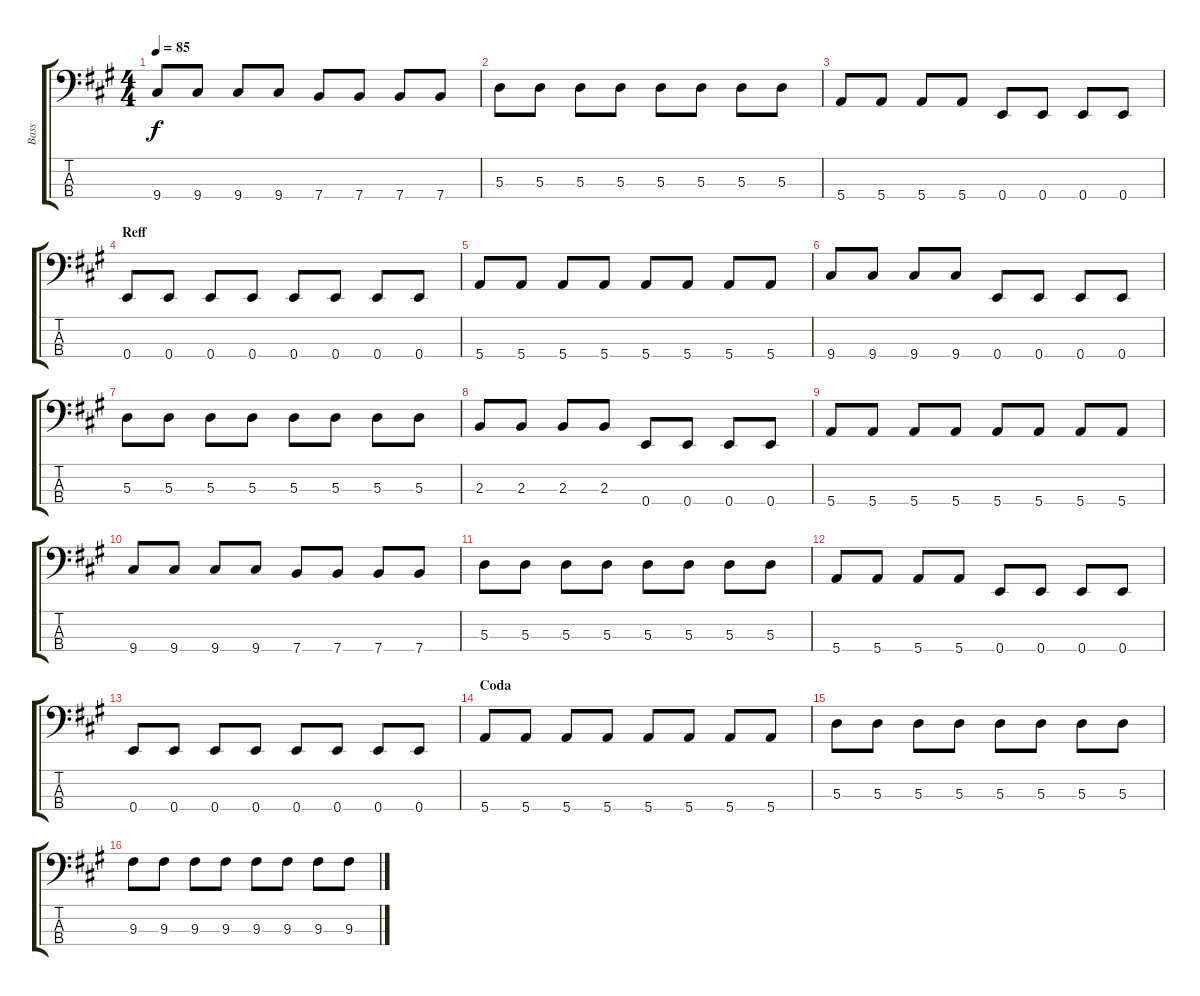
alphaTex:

\track ("Bass" "Bass") {instrument electricbassfinger}
\staff {score tabs}
\tuning (G2 D2 A1 E1) {hide}
\ts (4 4)
\tempo 85
\clef f4
\ks a
9.4.8{dy f} 9.4.8 9.4.8 9.4.8 7.4.8 7.4.8 7.4.8 7.4.8 |
5.3.8 5.3.8 5.3.8 5.3.8 5.3.8 5.3.8 5.3.8 5.3.8 |
5.4.8 5.4.8 5.4.8 5.4.8 0.4.8 0.4.8 0.4.8 0.4.8 |
\section ("" "Reff")
0.4.8 0.4.8 0.4.8 0.4.8 0.4.8 0.4.8 0.4.8 0.4.8 |
5.4.8 5.4.8 5.4.8 5.4.8 5.4.8 5.4.8 5.4.8 5.4.8 |
9.4.8 9.4.8 9.4.8 9.4.8 0.4.8 0.4.8 0.4.8 0.4.8 |
5.3.8 5.3.8 5.3.8 5.3.8 5.3.8 5.3.8 5.3.8 5.3.8 |
2.3.8 2.3.8 2.3.8 2.3.8 0.4.8 0.4.8 0.4.8 0.4.8 |
5.4.8 5.4.8 5.4.8 5.4.8 5.4.8 5.4.8 5.4.8 5.4.8 |
9.4.8 9.4.8 9.4.8 9.4.8 7.4.8 7.4.8 7.4.8 7.4.8 |
5.3.8 5.3.8 5.3.8 5.3.8 5.3.8 5.3.8 5.3.8 5.3.8 |
5.4.8 5.4.8 5.4.8 5.4.8 0.4.8 0.4.8 0.4.8 0.4.8 |
0.4.8 0.4.8 0.4.8 0.4.8 0.4.8 0.4.8 0.4.8 0.4.8 |
\section ("" "Coda")
5.4.8 5.4.8 5.4.8 5.4.8 5.4.8 5.4.8 5.4.8 5.4.8 |
5.3.8 5.3.8 5.3.8 5.3.8 5.3.8 5.3.8 5.3.8 5.3.8 |
9.3.8 9.3.8 9.3.8 9.3.8 9.3.8 9.3.8 9.3.8 9.3.8
